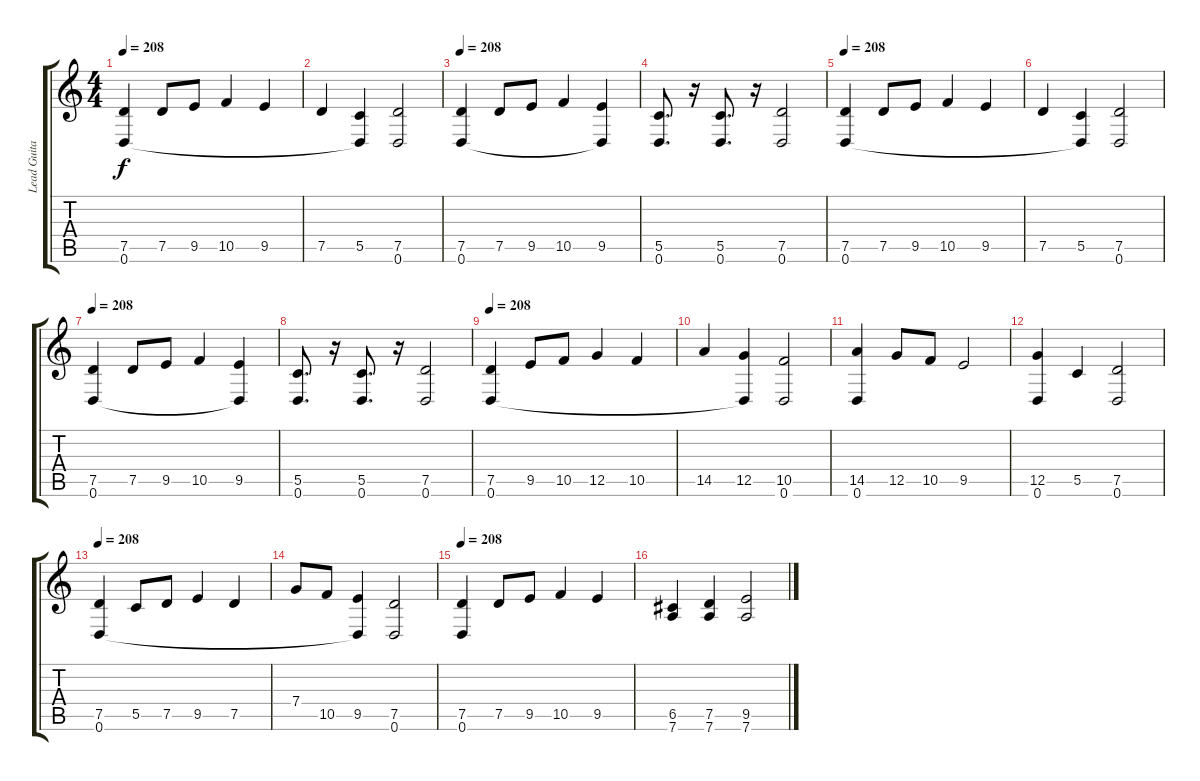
\track ("Lead Guitar" "Lead Guita") {instrument distortionguitar}
\staff {score tabs}
\tuning (D4 A3 F3 C3 G2 D2) {hide}
\ts (4 4)
\tempo 208
\clef g2
\ks c
(7.5 0.6).4{dy f instrument distortionguitar} 7.5.8 9.5.8 10.5.4 9.5.4 |
7.5.4 (5.5 0.6{t}).4 (7.5 0.6).2 |
\tempo 208
(7.5 0.6).4 7.5.8 9.5.8 10.5.4 (9.5 0.6{t}).4 |
(5.5 0.6).8{d} r.16 (5.5 0.6).8{d} r.16 (7.5 0.6).2 |
\tempo 208
(7.5 0.6).4 7.5.8 9.5.8 10.5.4 9.5.4 |
7.5.4 (5.5 0.6{t}).4 (7.5 0.6).2 |
\tempo 208
(7.5 0.6).4 7.5.8 9.5.8 10.5.4 (9.5 0.6{t}).4 |
(5.5 0.6).8{d} r.16 (5.5 0.6).8{d} r.16 (7.5 0.6).2 |
\tempo 208
(7.5 0.6).4 9.5.8 10.5.8 12.5.4 10.5.4 |
14.5.4 (12.5 0.6{t}).4 (10.5 0.6).2 |
(14.5 0.6).4 12.5.8 10.5.8 9.5.2 |
(12.5 0.6).4 5.5.4 (7.5 0.6).2 |
\tempo 208
(7.5 0.6).4 5.5.8 7.5.8 9.5.4 7.5.4 |
7.4.8 10.5.8 (9.5 0.6{t}).4 (7.5 0.6).2 |
\tempo 208
(7.5 0.6).4 7.5.8 9.5.8 10.5.4 9.5.4 |
(6.5 7.6).4 (7.5 7.6).4 (9.5 7.6).2
